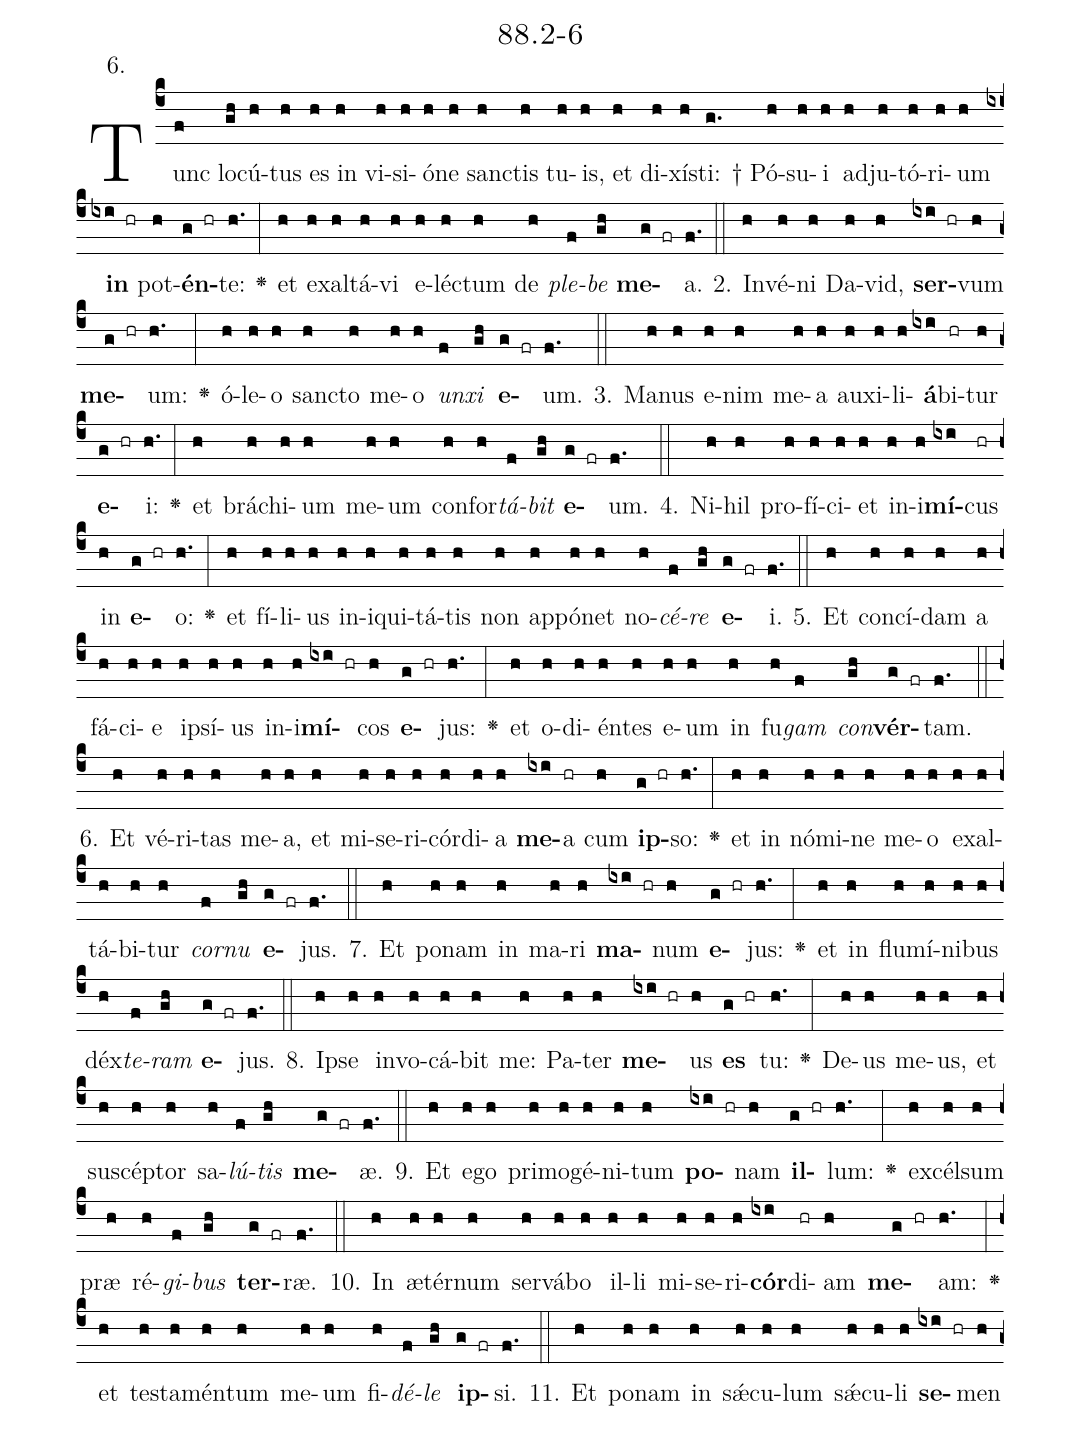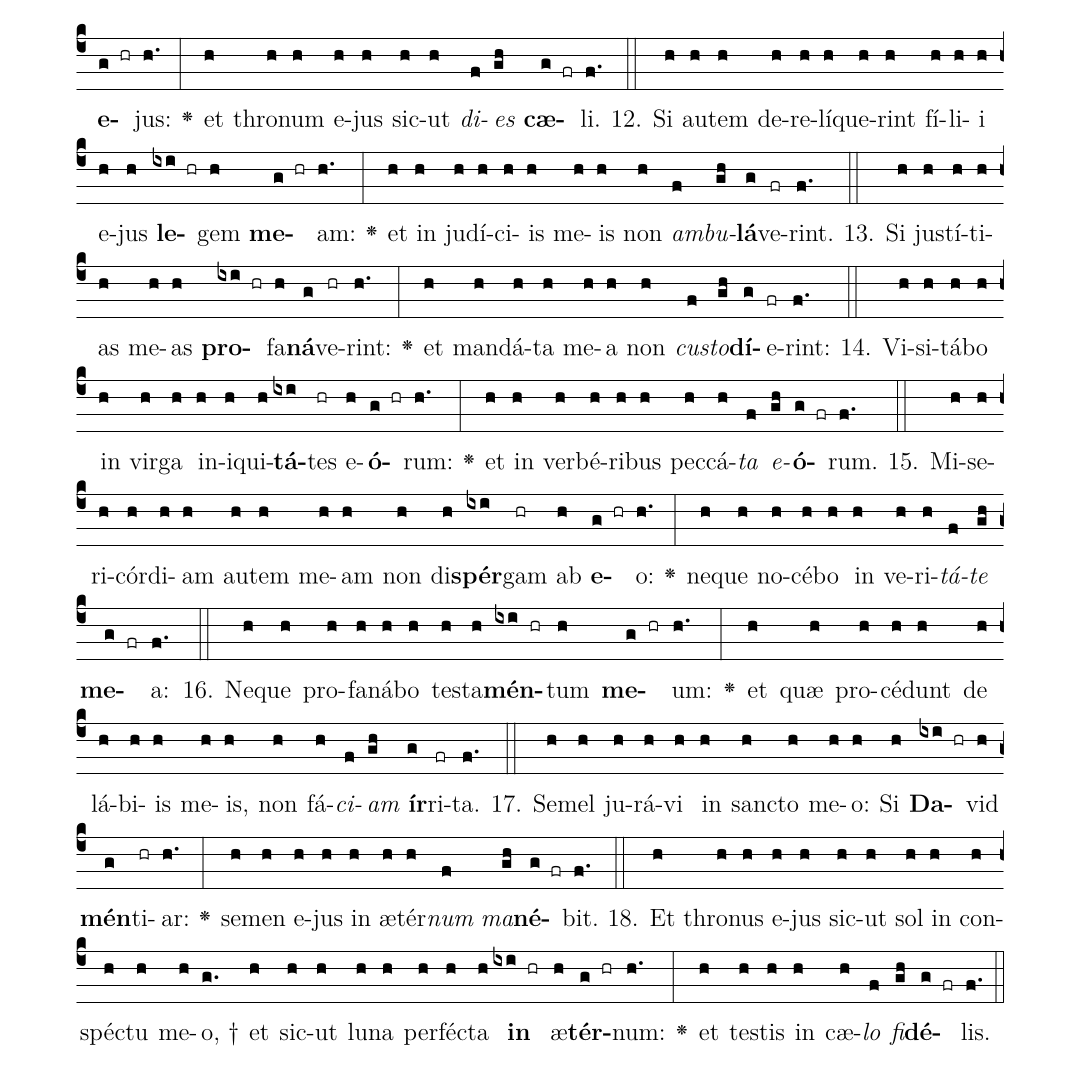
name: 88.2-6;
annotation: 6.;
%%
(c4)Tunc(f) lo(gh)cú(h)tus(h) es(h) in(h) vi(h)si(h)ó(h)ne(h) sanc(h)tis(h) tu(h)is,(h) et(h) di(h)xís(h)ti: †(g.) Pó(h)su(h)i(h) ad(h)ju(h)tó(h)ri(h)um(h) <b>in</b>(ixi hr) pot(h)<b>én</b>(g hr)te:(h.) <v>\greheightstar</v>(:) et(h) ex(h)al(h)tá(h)vi(h) e(h)léc(h)tum(h) de(h) <i>ple</i>(f)<i>be</i>(gh) <b>me</b>(g fr)a.(f.) (::)
2. In(h)vé(h)ni(h) Da(h)vid,(h) <b>ser</b>(ixi hr)vum(h) <b>me</b>(g hr)um:(h.) <v>\greheightstar</v>(:) ó(h)le(h)o(h) sanc(h)to(h) me(h)o(h) <i>un</i>(f)<i>xi</i>(gh) <b>e</b>(g fr)um.(f.) (::)
3. Ma(h)nus(h) e(h)nim(h) me(h)a(h) au(h)xi(h)li(h)<b>á</b>(ixi)bi(hr)tur(h) <b>e</b>(g hr)i:(h.) <v>\greheightstar</v>(:) et(h) brá(h)chi(h)um(h) me(h)um(h) con(h)for(h)<i>tá</i>(f)<i>bit</i>(gh) <b>e</b>(g fr)um.(f.) (::)
4. Ni(h)hil(h) pro(h)fí(h)ci(h)et(h) in(h)i(h)<b>mí</b>(ixi)cus(hr) in(h) <b>e</b>(g hr)o:(h.) <v>\greheightstar</v>(:) et(h) fí(h)li(h)us(h) in(h)i(h)qui(h)tá(h)tis(h) non(h) ap(h)pó(h)net(h) no(h)<i>cé</i>(f)<i>re</i>(gh) <b>e</b>(g fr)i.(f.) (::)
5. Et(h) con(h)cí(h)dam(h) a(h) fá(h)ci(h)e(h) ip(h)sí(h)us(h) in(h)i(h)<b>mí</b>(ixi hr)cos(h) <b>e</b>(g hr)jus:(h.) <v>\greheightstar</v>(:) et(h) o(h)di(h)én(h)tes(h) e(h)um(h) in(h) fu(h)<i>gam</i>(f) <i>con</i>(gh)<b>vér</b>(g fr)tam.(f.) (::)
6. Et(h) vé(h)ri(h)tas(h) me(h)a,(h) et(h) mi(h)se(h)ri(h)cór(h)di(h)a(h) <b>me</b>(ixi)a(hr) cum(h) <b>ip</b>(g hr)so:(h.) <v>\greheightstar</v>(:) et(h) in(h) nó(h)mi(h)ne(h) me(h)o(h) ex(h)al(h)tá(h)bi(h)tur(h) <i>cor</i>(f)<i>nu</i>(gh) <b>e</b>(g fr)jus.(f.) (::)
7. Et(h) po(h)nam(h) in(h) ma(h)ri(h) <b>ma</b>(ixi hr)num(h) <b>e</b>(g hr)jus:(h.) <v>\greheightstar</v>(:) et(h) in(h) flu(h)mí(h)ni(h)bus(h) déx(h)<i>te</i>(f)<i>ram</i>(gh) <b>e</b>(g fr)jus.(f.) (::)
8. Ip(h)se(h) in(h)vo(h)cá(h)bit(h) me:(h) Pa(h)ter(h) <b>me</b>(ixi hr)us(h) <b>es</b>(g hr) tu:(h.) <v>\greheightstar</v>(:) De(h)us(h) me(h)us,(h) et(h) su(h)scép(h)tor(h) sa(h)<i>lú</i>(f)<i>tis</i>(gh) <b>me</b>(g fr)æ.(f.) (::)
9. Et(h) e(h)go(h) pri(h)mo(h)gé(h)ni(h)tum(h) <b>po</b>(ixi hr)nam(h) <b>il</b>(g hr)lum:(h.) <v>\greheightstar</v>(:) ex(h)cél(h)sum(h) præ(h) ré(h)<i>gi</i>(f)<i>bus</i>(gh) <b>ter</b>(g fr)ræ.(f.) (::)
10. In(h) æ(h)tér(h)num(h) ser(h)vá(h)bo(h) il(h)li(h) mi(h)se(h)ri(h)<b>cór</b>(ixi)di(hr)am(h) <b>me</b>(g hr)am:(h.) <v>\greheightstar</v>(:) et(h) tes(h)ta(h)mén(h)tum(h) me(h)um(h) fi(h)<i>dé</i>(f)<i>le</i>(gh) <b>ip</b>(g fr)si.(f.) (::)
11. Et(h) po(h)nam(h) in(h) sǽ(h)cu(h)lum(h) sǽ(h)cu(h)li(h) <b>se</b>(ixi hr)men(h) <b>e</b>(g hr)jus:(h.) <v>\greheightstar</v>(:) et(h) thro(h)num(h) e(h)jus(h) sic(h)ut(h) <i>di</i>(f)<i>es</i>(gh) <b>cæ</b>(g fr)li.(f.) (::)
12. Si(h) au(h)tem(h) de(h)re(h)lí(h)que(h)rint(h) fí(h)li(h)i(h) e(h)jus(h) <b>le</b>(ixi hr)gem(h) <b>me</b>(g hr)am:(h.) <v>\greheightstar</v>(:) et(h) in(h) ju(h)dí(h)ci(h)is(h) me(h)is(h) non(h) <i>am</i>(f)<i>bu</i>(gh)<b>lá</b>(g)ve(fr)rint.(f.) (::)
13. Si(h) jus(h)tí(h)ti(h)as(h) me(h)as(h) <b>pro</b>(ixi hr)fa(h)<b>ná</b>(g)ve(hr)rint:(h.) <v>\greheightstar</v>(:) et(h) man(h)dá(h)ta(h) me(h)a(h) non(h) <i>cus</i>(f)<i>to</i>(gh)<b>dí</b>(g)e(fr)rint:(f.) (::)
14. Vi(h)si(h)tá(h)bo(h) in(h) vir(h)ga(h) in(h)i(h)qui(h)<b>tá</b>(ixi)tes(hr) e(h)<b>ó</b>(g hr)rum:(h.) <v>\greheightstar</v>(:) et(h) in(h) ver(h)bé(h)ri(h)bus(h) pec(h)cá(h)<i>ta</i>(f) <i>e</i>(gh)<b>ó</b>(g fr)rum.(f.) (::)
15. Mi(h)se(h)ri(h)cór(h)di(h)am(h) au(h)tem(h) me(h)am(h) non(h) di(h)<b>spér</b>(ixi)gam(hr) ab(h) <b>e</b>(g hr)o:(h.) <v>\greheightstar</v>(:) ne(h)que(h) no(h)cé(h)bo(h) in(h) ve(h)ri(h)<i>tá</i>(f)<i>te</i>(gh) <b>me</b>(g fr)a:(f.) (::)
16. Ne(h)que(h) pro(h)fa(h)ná(h)bo(h) tes(h)ta(h)<b>mén</b>(ixi hr)tum(h) <b>me</b>(g hr)um:(h.) <v>\greheightstar</v>(:) et(h) quæ(h) pro(h)cé(h)dunt(h) de(h) lá(h)bi(h)is(h) me(h)is,(h) non(h) fá(h)<i>ci</i>(f)<i>am</i>(gh) <b>ír</b>(g)ri(fr)ta.(f.) (::)
17. Se(h)mel(h) ju(h)rá(h)vi(h) in(h) sanc(h)to(h) me(h)o:(h) Si(h) <b>Da</b>(ixi hr)vid(h) <b>mén</b>(g)ti(hr)ar:(h.) <v>\greheightstar</v>(:) se(h)men(h) e(h)jus(h) in(h) æ(h)tér(h)<i>num</i>(f) <i>ma</i>(gh)<b>né</b>(g fr)bit.(f.) (::)
18. Et(h) thro(h)nus(h) e(h)jus(h) sic(h)ut(h) sol(h) in(h) con(h)spéc(h)tu(h) me(h)o, †(g.) et(h) sic(h)ut(h) lu(h)na(h) per(h)féc(h)ta(h) <b>in</b>(ixi hr) æ(h)<b>tér</b>(g hr)num:(h.) <v>\greheightstar</v>(:) et(h) tes(h)tis(h) in(h) cæ(h)<i>lo</i>(f) <i>fi</i>(gh)<b>dé</b>(g fr)lis.(f.) (::)
